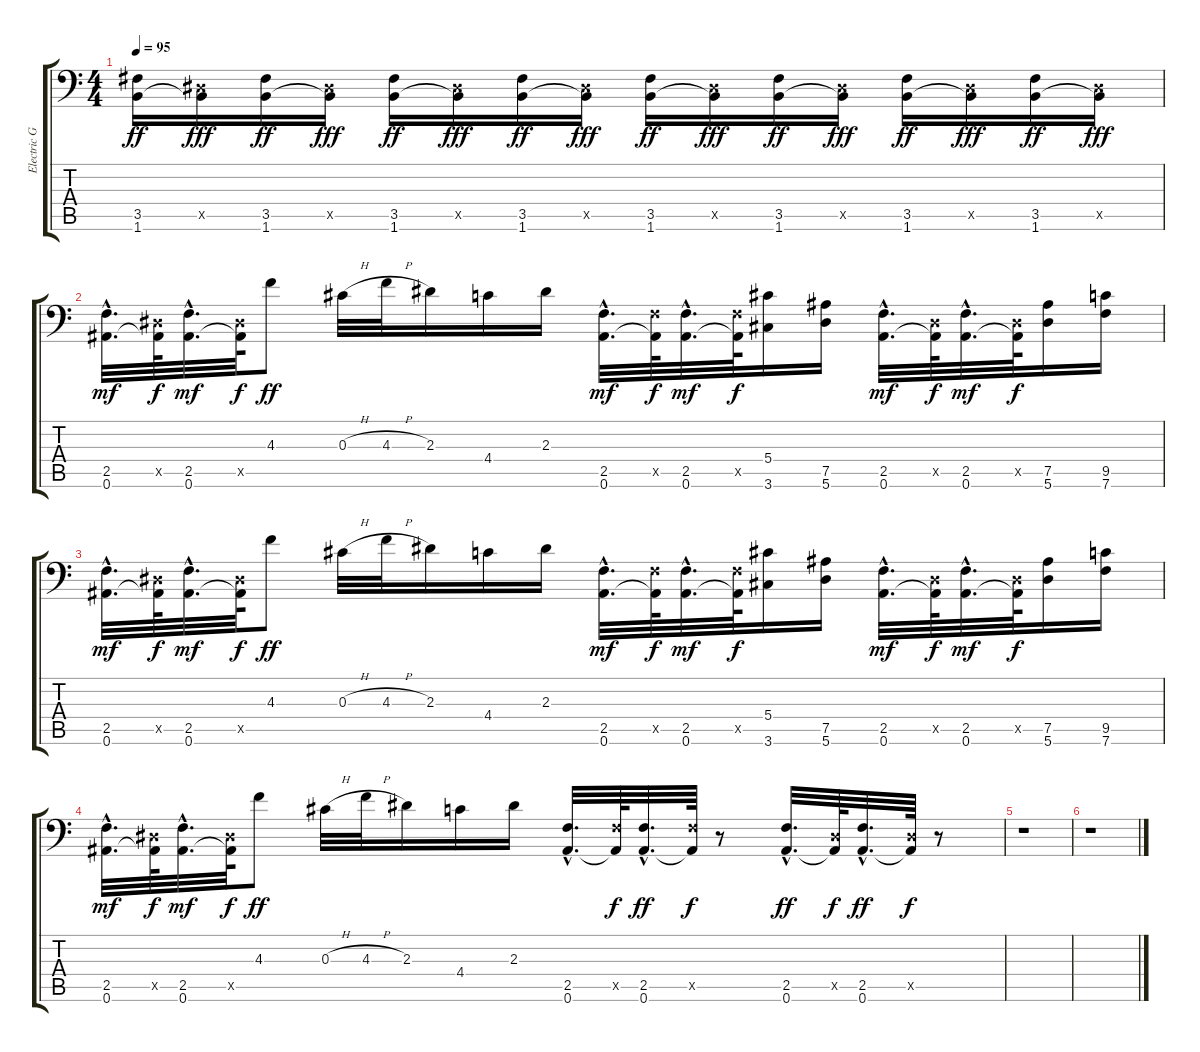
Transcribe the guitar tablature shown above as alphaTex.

\track ("Electric Guitar 4" "Electric G") {instrument distortionguitar}
\staff {score tabs}
\tuning (Bb3 F3 Db3 Ab2 Eb2 Bb1) {hide}
\ts (4 4)
\tempo 95
\clef f4
\ks c
(3.5 1.6).16{dy ff} (0.5{x} 1.6{t}).16{dy fff} (3.5 1.6).16{dy ff} (0.5{x} 1.6{t}).16{dy fff} (3.5 1.6).16{dy ff} (0.5{x} 1.6{t}).16{dy fff} (3.5 1.6).16{dy ff} (0.5{x} 1.6{t}).16{dy fff} (3.5 1.6).16{dy ff} (0.5{x} 1.6{t}).16{dy fff} (3.5 1.6).16{dy ff} (0.5{x} 1.6{t}).16{dy fff} (3.5 1.6).16{dy ff} (0.5{x} 1.6{t}).16{dy fff} (3.5 1.6).16{dy ff} (0.5{x} 1.6{t}).16{dy fff} |
(2.5{hac} 0.6{hac}).32{d dy mf} (0.5{x} 0.6{t}).64{dy f} (2.5{hac} 0.6{hac}).32{d dy mf} (0.5{x} 0.6{t}).64{dy f} 4.3.8{dy ff} 0.3{h}.32 4.3{h}.32 2.3.16 4.4.16 2.3.16 (2.5{hac} 0.6{hac}).32{d dy mf} (2.5{x} 0.6{t}).64{dy f} (2.5{hac} 0.6{hac}).32{d dy mf} (2.5{x} 0.6{t}).64{dy f} (5.4 3.6).16 (7.5 5.6).16 (2.5{hac} 0.6{hac}).32{d dy mf} (0.5{x} 0.6{t}).64{dy f} (2.5{hac} 0.6{hac}).32{d dy mf} (0.5{x} 0.6{t}).64{dy f} (7.5 5.6).16 (9.5 7.6).16 |
(2.5{hac} 0.6{hac}).32{d dy mf} (0.5{x} 0.6{t}).64{dy f} (2.5{hac} 0.6{hac}).32{d dy mf} (0.5{x} 0.6{t}).64{dy f} 4.3.8{dy ff} 0.3{h}.32 4.3{h}.32 2.3.16 4.4.16 2.3.16 (2.5{hac} 0.6{hac}).32{d dy mf} (2.5{x} 0.6{t}).64{dy f} (2.5{hac} 0.6{hac}).32{d dy mf} (2.5{x} 0.6{t}).64{dy f} (5.4 3.6).16 (7.5 5.6).16 (2.5{hac} 0.6{hac}).32{d dy mf} (0.5{x} 0.6{t}).64{dy f} (2.5{hac} 0.6{hac}).32{d dy mf} (0.5{x} 0.6{t}).64{dy f} (7.5 5.6).16 (9.5 7.6).16 |
(2.5{hac} 0.6{hac}).32{d dy mf} (0.5{x} 0.6{t}).64{dy f} (2.5{hac} 0.6{hac}).32{d dy mf} (0.5{x} 0.6{t}).64{dy f} 4.3.8{dy ff} 0.3{h}.32 4.3{h}.32 2.3.16 4.4.16 2.3.16 (2.5{hac} 0.6{hac}).32{d} (2.5{x} 0.6{t}).64{dy f} (2.5{hac} 0.6{hac}).32{d dy ff} (2.5{x} 0.6{t}).64{dy f} r.8 (2.5{hac} 0.6{hac}).32{d dy ff} (0.5{x} 0.6{t}).64{dy f} (2.5{hac} 0.6{hac}).32{d dy ff} (0.5{x} 0.6{t}).64{dy f} r.8 |
r.1 |
r.1
